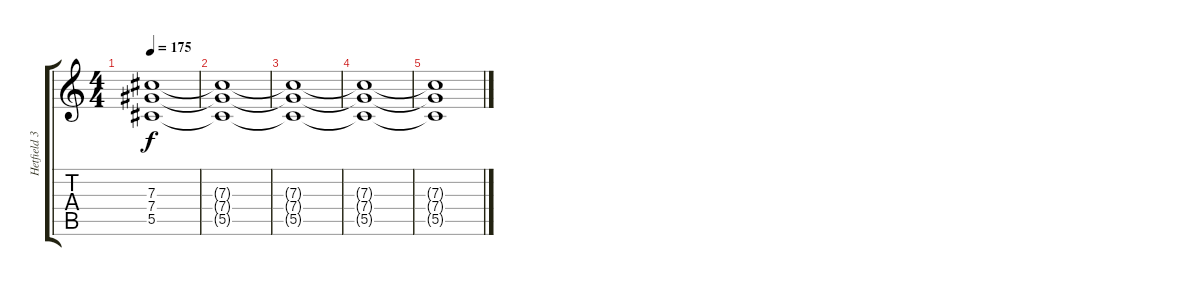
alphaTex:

\track ("Hetfield 3" "Hetfield 3") {instrument distortionguitar}
\staff {score tabs}
\tuning (Eb4 Bb3 Gb3 Db3 Ab2 Eb2) {hide}
\ts (4 4)
\tempo 175
\clef g2
\ks c
(7.3 7.4 5.5).1{dy f} |
(7.3{t} 7.4{t} 5.5{t}).1{volume 0} |
(7.3{t} 7.4{t} 5.5{t}).1 |
(7.3{t} 7.4{t} 5.5{t}).1 |
(7.3{t} 7.4{t} 5.5{t}).1
